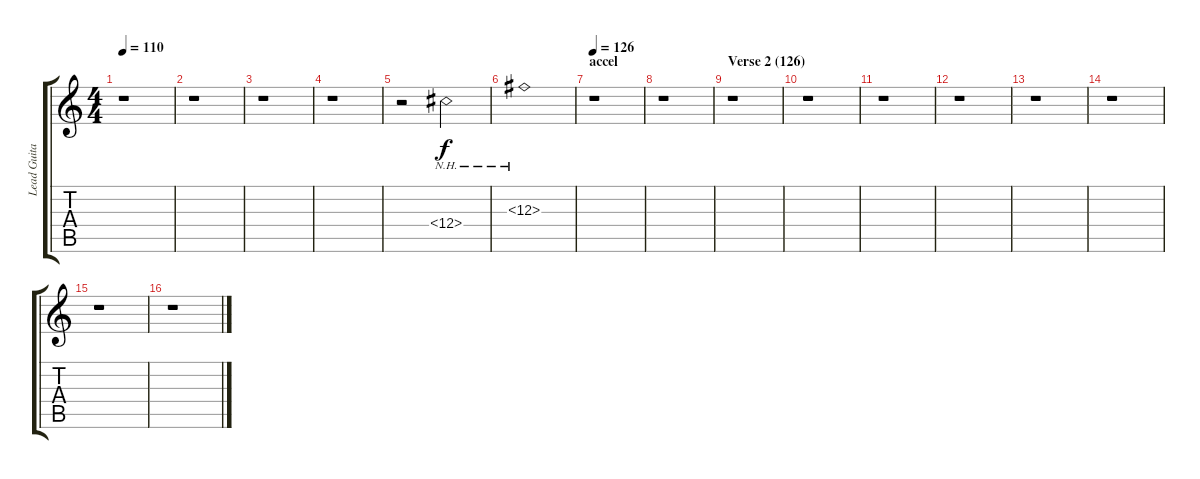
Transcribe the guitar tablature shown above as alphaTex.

\track ("Lead Guitar" "Lead Guita") {instrument overdrivenguitar}
\staff {score tabs}
\tuning (Eb4 Bb3 Gb3 Db3 Ab2 Eb2) {hide}
\ts (4 4)
\tempo 110
\clef g2
\ks c
r.1{dy fff} |
r.1 |
r.1 |
r.1 |
r.2 12.4{nh}.2{dy f} |
12.3{nh}.1 |
\section ("" "accel")
\tempo 126
r.1 |
r.1 |
\section ("" "Verse 2 (126)")
r.1 |
r.1 |
r.1 |
r.1 |
r.1 |
r.1 |
r.1 |
r.1
